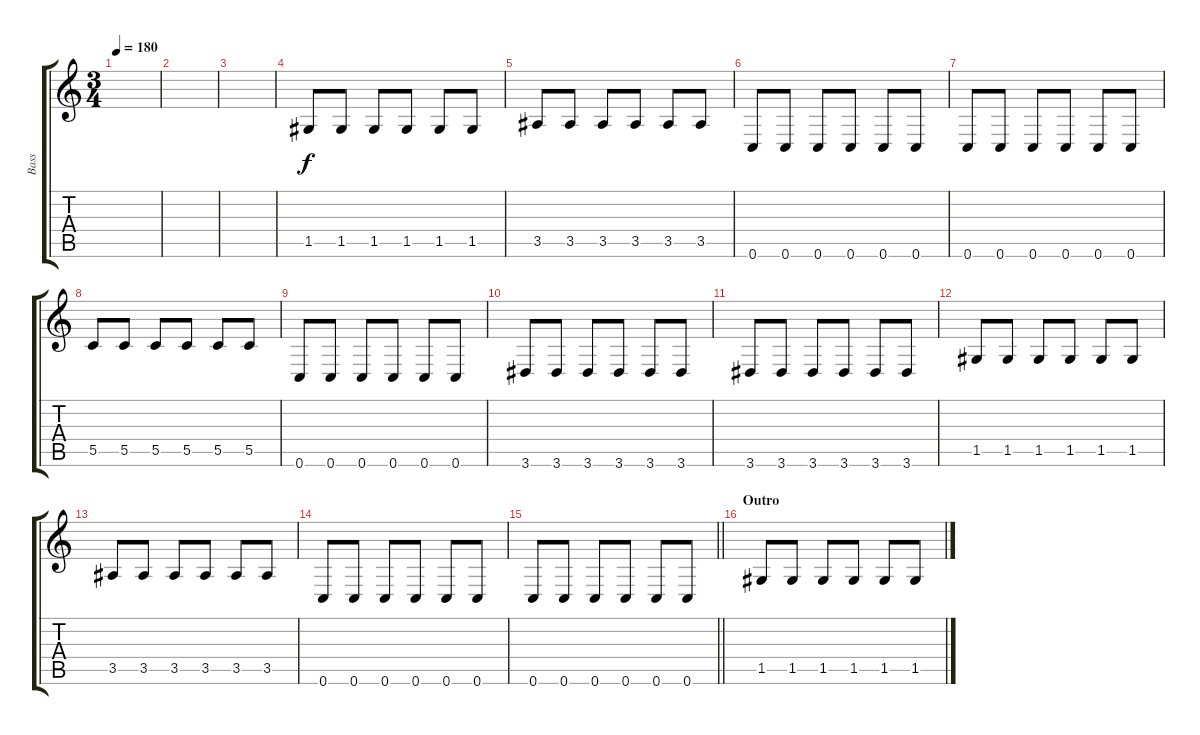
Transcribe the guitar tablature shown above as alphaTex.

\track ("Bass" "Bass") {instrument electricbasspick}
\staff {score tabs}
\tuning (D4 A3 F3 C3 G2 C2) {hide}
\ts (3 4)
\tempo 180
\clef g2
\ks c
|
|
|
1.5.8 1.5.8 1.5.8 1.5.8 1.5.8 1.5.8 |
3.5.8 3.5.8 3.5.8 3.5.8 3.5.8 3.5.8 |
0.6.8 0.6.8 0.6.8 0.6.8 0.6.8 0.6.8 |
0.6.8 0.6.8 0.6.8 0.6.8 0.6.8 0.6.8 |
5.5.8 5.5.8 5.5.8 5.5.8 5.5.8 5.5.8 |
0.6.8 0.6.8 0.6.8 0.6.8 0.6.8 0.6.8 |
3.6.8 3.6.8 3.6.8 3.6.8 3.6.8 3.6.8 |
3.6.8 3.6.8 3.6.8 3.6.8 3.6.8 3.6.8 |
1.5.8 1.5.8 1.5.8 1.5.8 1.5.8 1.5.8 |
3.5.8 3.5.8 3.5.8 3.5.8 3.5.8 3.5.8 |
0.6.8 0.6.8 0.6.8 0.6.8 0.6.8 0.6.8 |
\barLineRight lightlight
0.6.8 0.6.8 0.6.8 0.6.8 0.6.8 0.6.8 |
\section ("" "Outro")
1.5.8 1.5.8 1.5.8 1.5.8 1.5.8 1.5.8
